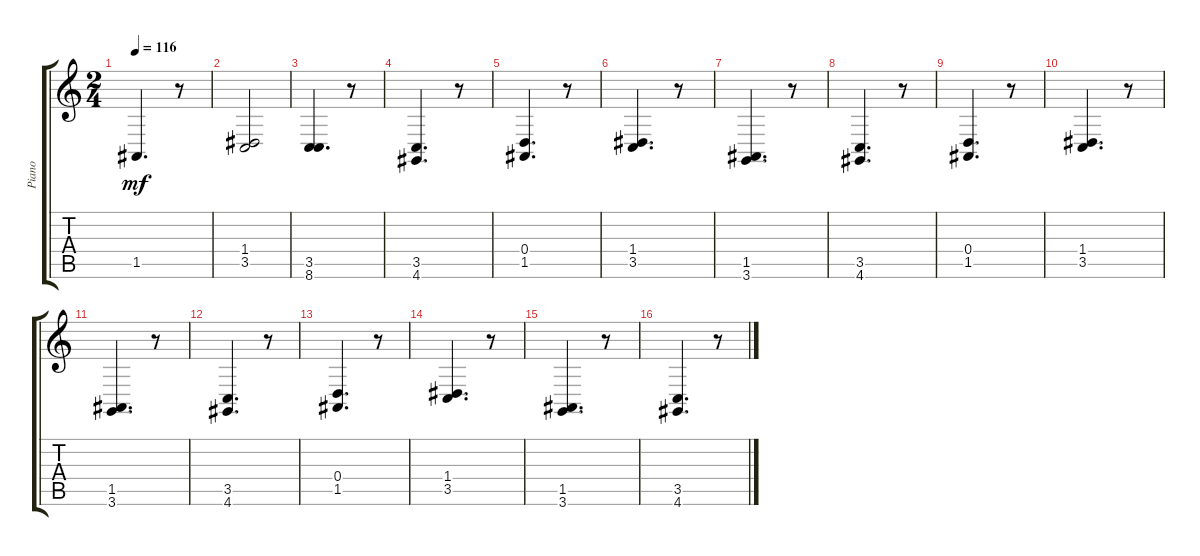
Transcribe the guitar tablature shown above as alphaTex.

\track ("Piano" "Piano") {instrument honkytonkpiano}
\staff {score tabs}
\tuning (E4 B3 G3 D3 A2 E2) {hide}
\ts (2 4)
\tempo 116
\clef g2
\ks c
1.5.4{d dy mf} r.8 |
(1.4 3.5).2 |
(3.5 8.6).4{d} r.8 |
(3.5 4.6).4{d} r.8 |
(0.4 1.5).4{d} r.8 |
(1.4 3.5).4{d} r.8 |
(1.5 3.6).4{d} r.8 |
(3.5 4.6).4{d} r.8 |
(0.4 1.5).4{d} r.8 |
(1.4 3.5).4{d} r.8 |
(1.5 3.6).4{d} r.8 |
(3.5 4.6).4{d} r.8 |
(0.4 1.5).4{d} r.8 |
(1.4 3.5).4{d} r.8 |
(1.5 3.6).4{d} r.8 |
(3.5 4.6).4{d} r.8
